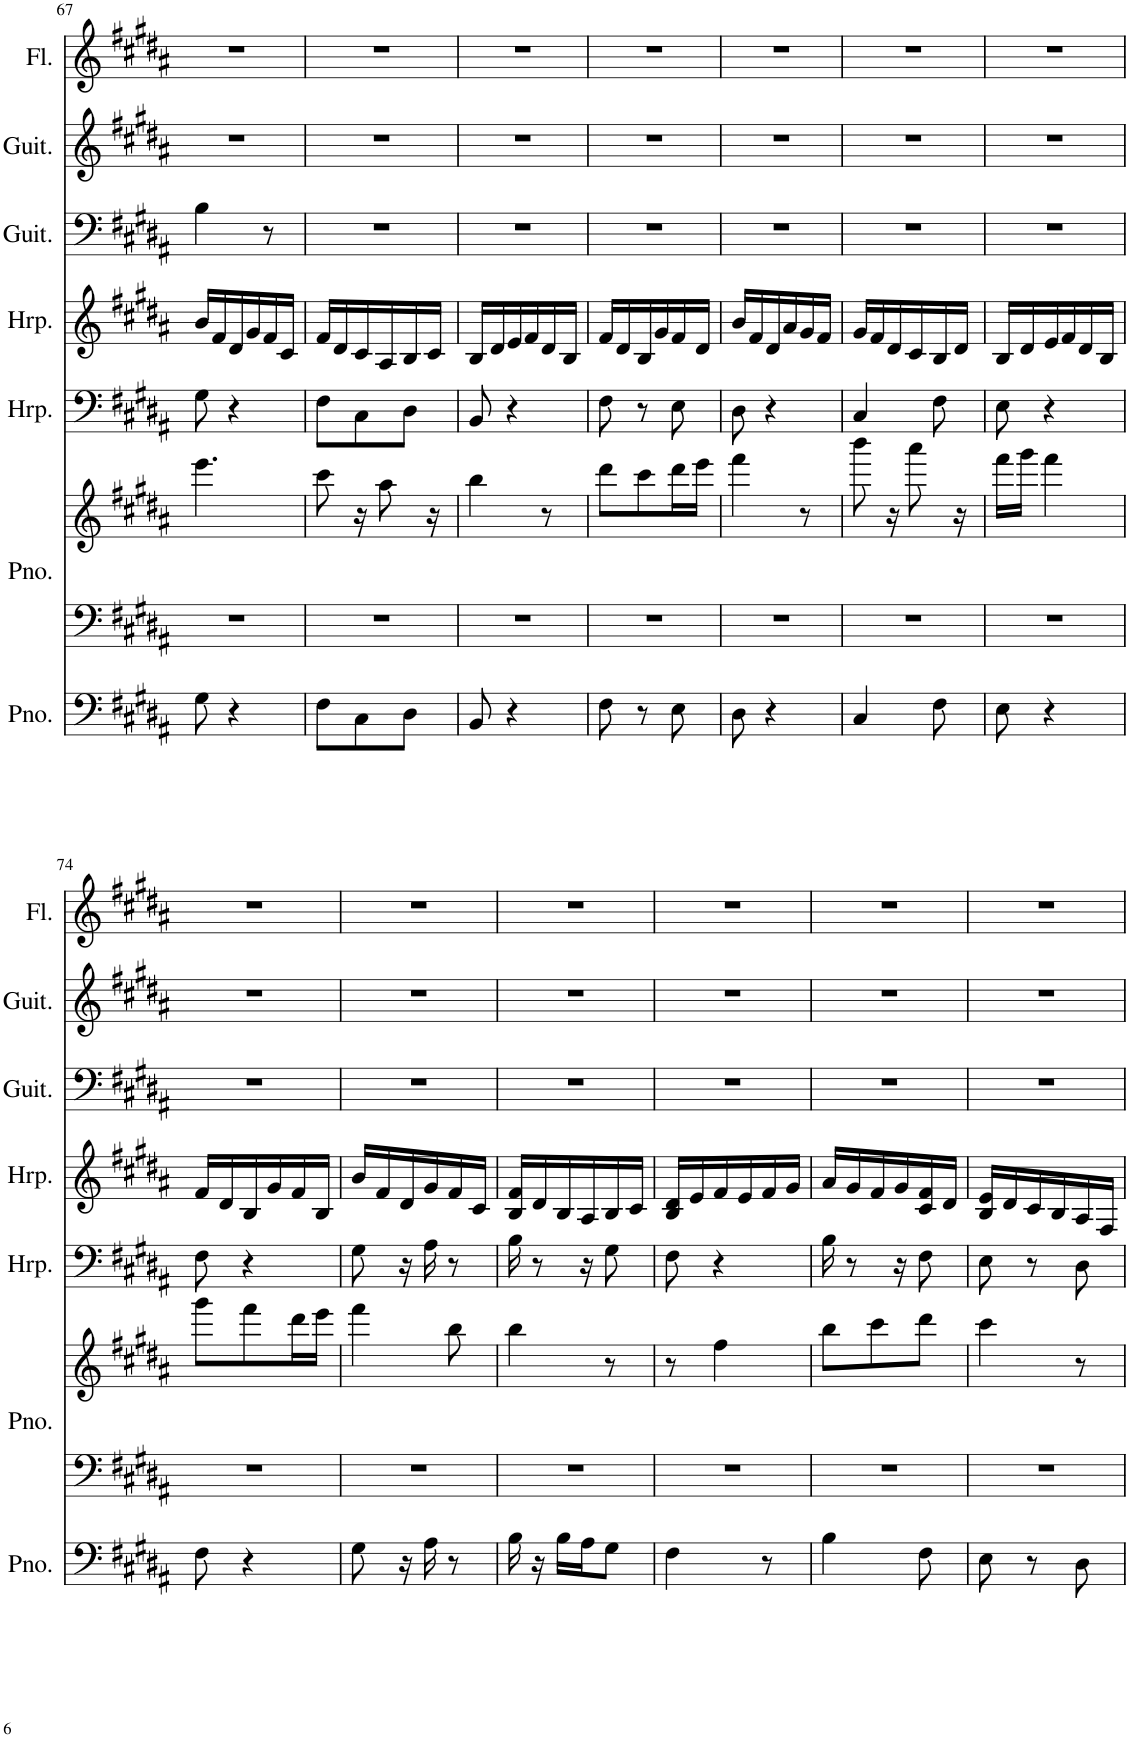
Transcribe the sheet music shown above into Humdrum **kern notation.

**kern	**kern	**kern	**kern	**kern	**kern	**kern	**kern
*part7	*part6	*part6	*part5	*part4	*part3	*part2	*part1
*staff8	*staff7	*staff6	*staff5	*staff4	*staff3	*staff2	*staff1
*I"Piano	*I"Piano	*	*I"Harp	*I"Harp	*I"Classical Guitar	*I"Classical Guitar	*I"Flute
*I'Pno.	*I'Pno.	*	*I'Hrp.	*I'Hrp.	*I'Guit.	*I'Guit.	*I'Fl.
!!LO:PB:g=z
*clefF4	*clefF4	*clefG2	*clefF4	*clefG2	*clefF4	*clefG2	*clefG2
*k[f#c#g#d#a#]	*k[f#c#g#d#a#]	*k[f#c#g#d#a#]	*k[f#c#g#d#a#]	*k[f#c#g#d#a#]	*k[f#c#g#d#a#]	*k[f#c#g#d#a#]	*k[f#c#g#d#a#]
*M3/8	*M3/8	*M3/8	*M3/8	*M3/8	*M3/8	*M3/8	*M3/8
=67	=67	=67	=67	=67	=67	=67	=67
8G#\	4.r	4.eee\	8G#\	16b/LL	4B\	4.r	4.r
.	.	.	.	16f#/	.	.	.
4r	.	.	4r	16d#/	.	.	.
.	.	.	.	16g#/	.	.	.
.	.	.	.	16f#/	8r	.	.
.	.	.	.	16c#/JJ	.	.	.
=68	=68	=68	=68	=68	=68	=68	=68
8F#\L	4.r	8ccc#\	8F#\L	16f#/LL	4.r	4.r	4.r
.	.	.	.	16d#/	.	.	.
8C#\	.	16r	8C#\	16c#/	.	.	.
.	.	8aa#\	.	16A#/	.	.	.
8D#\J	.	.	8D#\J	16B/	.	.	.
.	.	16r	.	16c#/JJ	.	.	.
=69	=69	=69	=69	=69	=69	=69	=69
8BB/	4.r	4bb\	8BB/	16B/LL	4.r	4.r	4.r
.	.	.	.	16d#/	.	.	.
4r	.	.	4r	16e/	.	.	.
.	.	.	.	16f#/	.	.	.
.	.	8r	.	16d#/	.	.	.
.	.	.	.	16B/JJ	.	.	.
=70	=70	=70	=70	=70	=70	=70	=70
8F#\	4.r	8ddd#\L	8F#\	16f#/LL	4.r	4.r	4.r
.	.	.	.	16d#/	.	.	.
8r	.	8ccc#\	8r	16B/	.	.	.
.	.	.	.	16g#/	.	.	.
8E\	.	16ddd#\L	8E\	16f#/	.	.	.
.	.	16eee\JJ	.	16d#/JJ	.	.	.
=71	=71	=71	=71	=71	=71	=71	=71
8D#\	4.r	4fff#\	8D#\	16b/LL	4.r	4.r	4.r
.	.	.	.	16f#/	.	.	.
4r	.	.	4r	16d#/	.	.	.
.	.	.	.	16a#/	.	.	.
.	.	8r	.	16g#/	.	.	.
.	.	.	.	16f#/JJ	.	.	.
=72	=72	=72	=72	=72	=72	=72	=72
4C#/	4.r	8bbb\	4C#/	16g#/LL	4.r	4.r	4.r
.	.	.	.	16f#/	.	.	.
.	.	16r	.	16d#/	.	.	.
.	.	8aaa#\	.	16c#/	.	.	.
8F#\	.	.	8F#\	16B/	.	.	.
.	.	16r	.	16d#/JJ	.	.	.
=73	=73	=73	=73	=73	=73	=73	=73
8E\	4.r	16fff#\LL	8E\	16B/LL	4.r	4.r	4.r
.	.	16ggg#\JJ	.	16d#/	.	.	.
4r	.	4fff#\	4r	16e/	.	.	.
.	.	.	.	16f#/	.	.	.
.	.	.	.	16d#/	.	.	.
.	.	.	.	16B/JJ	.	.	.
!!LO:LB:g=z
=74	=74	=74	=74	=74	=74	=74	=74
8F#\	4.r	8ggg#\L	8F#\	16f#/LL	4.r	4.r	4.r
.	.	.	.	16d#/	.	.	.
4r	.	8fff#\	4r	16B/	.	.	.
.	.	.	.	16g#/	.	.	.
.	.	16ddd#\L	.	16f#/	.	.	.
.	.	16eee\JJ	.	16B/JJ	.	.	.
=75	=75	=75	=75	=75	=75	=75	=75
8G#\	4.r	4fff#\	8G#\	16b/LL	4.r	4.r	4.r
.	.	.	.	16f#/	.	.	.
16r	.	.	16r	16d#/	.	.	.
16A#\	.	.	16A#\	16g#/	.	.	.
8r	.	8bb\	8r	16f#/	.	.	.
.	.	.	.	16c#/JJ	.	.	.
=76	=76	=76	=76	=76	=76	=76	=76
16B\	4.r	4bb\	16B\	16B/ 16f#/LL	4.r	4.r	4.r
16r	.	.	8r	16d#/	.	.	.
16B\LL	.	.	.	16B/	.	.	.
16A#\J	.	.	16r	16A#/	.	.	.
8G#\J	.	8r	8G#\	16B/	.	.	.
.	.	.	.	16c#/JJ	.	.	.
=77	=77	=77	=77	=77	=77	=77	=77
4F#\	4.r	8r	8F#\	16B/ 16d#/LL	4.r	4.r	4.r
.	.	.	.	16e/	.	.	.
.	.	4ff#\	4r	16f#/	.	.	.
.	.	.	.	16e/	.	.	.
8r	.	.	.	16f#/	.	.	.
.	.	.	.	16g#/JJ	.	.	.
=78	=78	=78	=78	=78	=78	=78	=78
4B\	4.r	8bb\L	16B\	16a#/LL	4.r	4.r	4.r
.	.	.	8r	16g#/	.	.	.
.	.	8ccc#\	.	16f#/	.	.	.
.	.	.	16r	16g#/	.	.	.
8F#\	.	8ddd#\J	8F#\	16c#/ 16f#/	.	.	.
.	.	.	.	16d#/JJ	.	.	.
=79	=79	=79	=79	=79	=79	=79	=79
8E\	4.r	4ccc#\	8E\	16B/ 16e/LL	4.r	4.r	4.r
.	.	.	.	16d#/	.	.	.
8r	.	.	8r	16c#/	.	.	.
.	.	.	.	16B/	.	.	.
8D#\	.	8r	8D#\	16A#/	.	.	.
.	.	.	.	16F#/JJ	.	.	.
=	=	=	=	=	=	=	=
*-	*-	*-	*-	*-	*-	*-	*-
